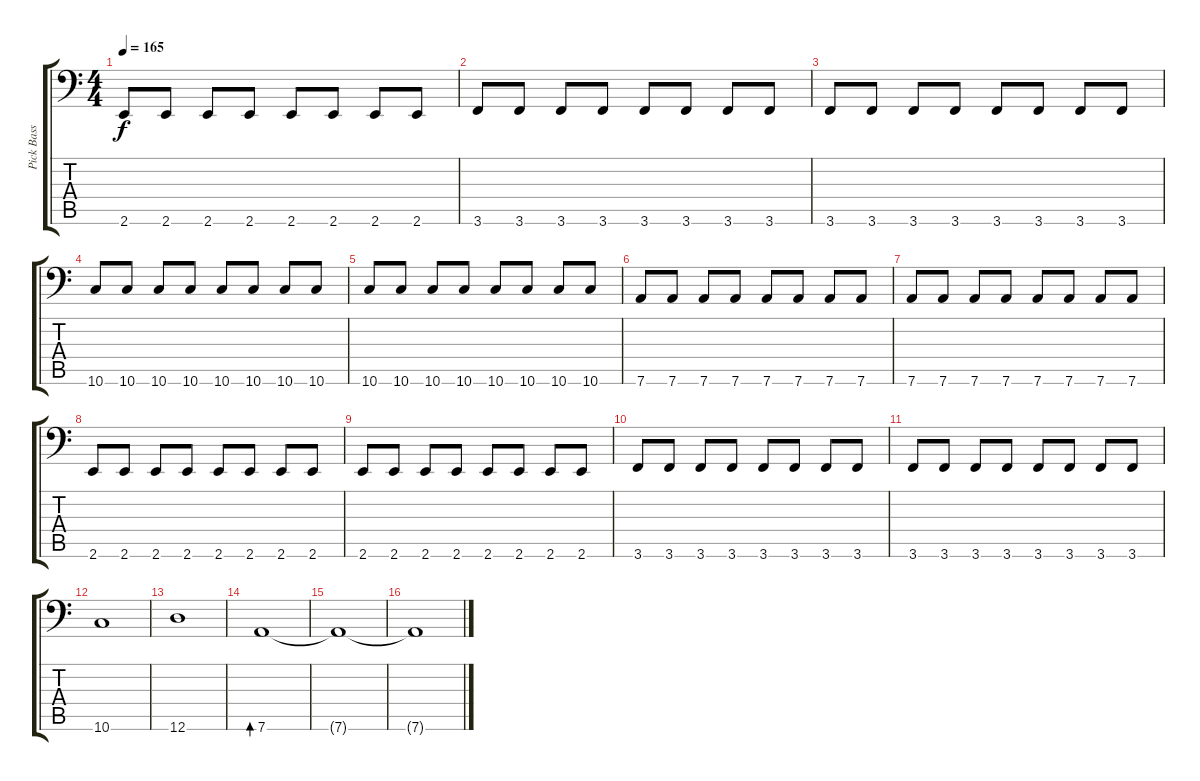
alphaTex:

\track ("Pick Bass (Approx.)" "Pick Bass ") {instrument electricbassfinger}
\staff {score tabs}
\tuning (E3 B2 G2 D2 A1 D1) {hide}
\ts (4 4)
\tempo 165
\clef f4
\ks c
2.6.8{dy f} 2.6.8 2.6.8 2.6.8 2.6.8 2.6.8 2.6.8 2.6.8 |
3.6.8 3.6.8 3.6.8 3.6.8 3.6.8 3.6.8 3.6.8 3.6.8 |
3.6.8 3.6.8 3.6.8 3.6.8 3.6.8 3.6.8 3.6.8 3.6.8 |
10.6.8 10.6.8 10.6.8 10.6.8 10.6.8 10.6.8 10.6.8 10.6.8 |
10.6.8 10.6.8 10.6.8 10.6.8 10.6.8 10.6.8 10.6.8 10.6.8 |
7.6.8 7.6.8 7.6.8 7.6.8 7.6.8 7.6.8 7.6.8 7.6.8 |
7.6.8 7.6.8 7.6.8 7.6.8 7.6.8 7.6.8 7.6.8 7.6.8 |
2.6.8 2.6.8 2.6.8 2.6.8 2.6.8 2.6.8 2.6.8 2.6.8 |
2.6.8 2.6.8 2.6.8 2.6.8 2.6.8 2.6.8 2.6.8 2.6.8 |
3.6.8 3.6.8 3.6.8 3.6.8 3.6.8 3.6.8 3.6.8 3.6.8 |
3.6.8 3.6.8 3.6.8 3.6.8 3.6.8 3.6.8 3.6.8 3.6.8 |
10.6.1 |
12.6.1 |
7.6.1{bd 480 volume 0} |
7.6{t}.1 |
7.6{t}.1
